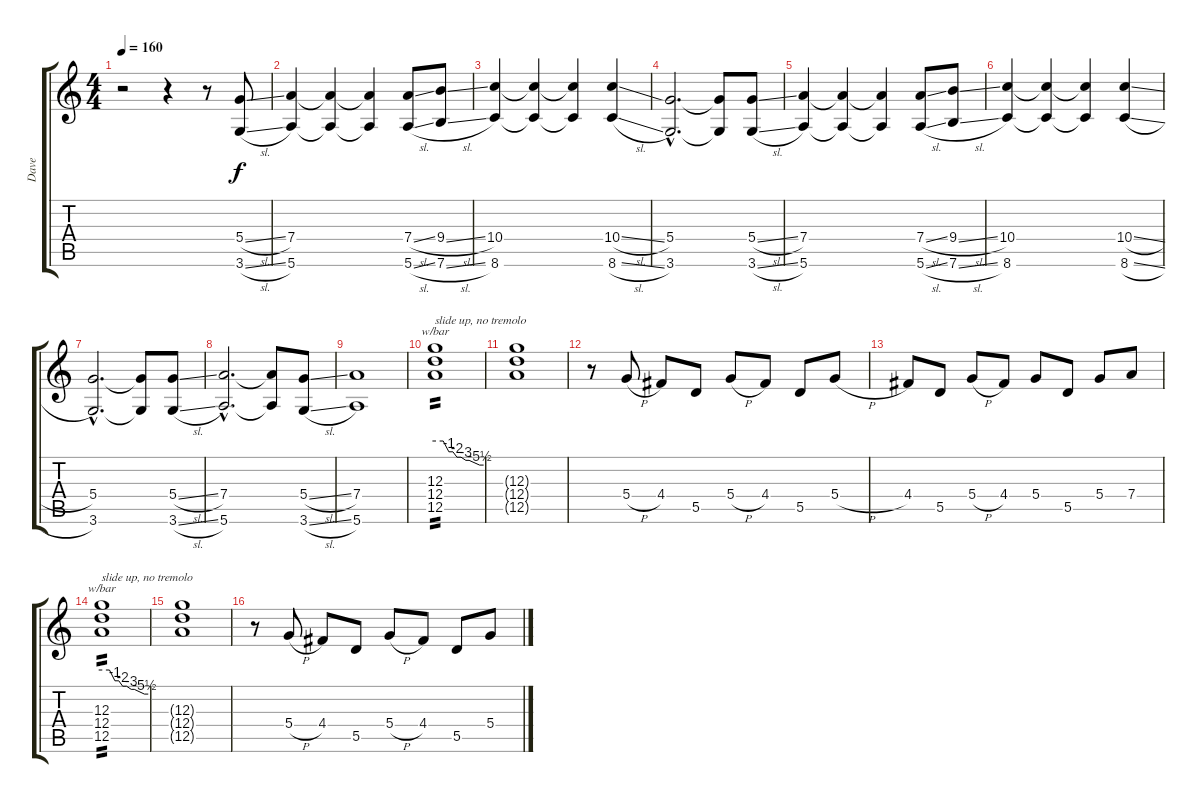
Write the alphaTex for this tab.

\track ("Dave" "Dave") {instrument distortionguitar}
\staff {score tabs}
\tuning (E4 B3 G3 D3 A2 E2) {hide}
\ts (4 4)
\tempo 160
\clef g2
\ks c
r.2{dy f} r.4 r.8 (5.4{sl} 3.6{sl}).8 |
(7.4 5.6).4 (7.4{t} 5.6{t}).4 (7.4{t} 5.6{t}).4 (7.4{sl} 5.6{sl}).8 (9.4{sl} 7.6{sl}).8 |
(10.4 8.6).4 (10.4{t} 8.6{t}).4 (10.4{t} 8.6{t}).4 (10.4{sl} 8.6{sl}).4 |
(5.4{hac} 3.6{hac}).2{d} (5.4{t} 3.6{t}).8 (5.4{sl} 3.6{sl}).8 |
(7.4 5.6).4 (7.4{t} 5.6{t}).4 (7.4{t} 5.6{t}).4 (7.4{sl} 5.6{sl}).8 (9.4{sl} 7.6{sl}).8 |
(10.4 8.6).4 (10.4{t} 8.6{t}).4 (10.4{t} 8.6{t}).4 (10.4{sl} 8.6{sl}).4 |
(5.4{hac} 3.6{hac}).2{d} (5.4{t} 3.6{t}).8 (5.4{sl} 3.6{sl}).8 |
(7.4{hac} 5.6{hac}).2{d} (7.4{t} 5.6{t}).8 (5.4{sl} 3.6{sl}).8 |
(7.4 5.6).1 |
(12.3 12.4 12.5).1{tbe (custom default 0 0 10 0 17 -4 22 -4 27 -8 32 -8 38 -12 42 -12 55 -22 60 -22) txt "slide up, no tremolo" tp 2 instrument guitarharmonics} |
(12.3{t} 12.4{t} 12.5{t}).1 |
r.8{instrument distortionguitar} 5.4{h}.8 4.4.8 5.5.8 5.4{h}.8 4.4.8 5.5.8 5.4{h}.8 |
4.4.8 5.5.8 5.4{h}.8 4.4.8 5.4.8 5.5.8 5.4.8 7.4.8 |
(12.3 12.4 12.5).1{tbe (custom default 0 0 10 0 17 -4 22 -4 27 -8 32 -8 38 -12 42 -12 55 -22 60 -22) txt "slide up, no tremolo" tp 2 instrument guitarharmonics} |
(12.3{t} 12.4{t} 12.5{t}).1 |
r.8{instrument distortionguitar} 5.4{h}.8 4.4.8 5.5.8 5.4{h}.8 4.4.8 5.5.8 5.4{h}.8
